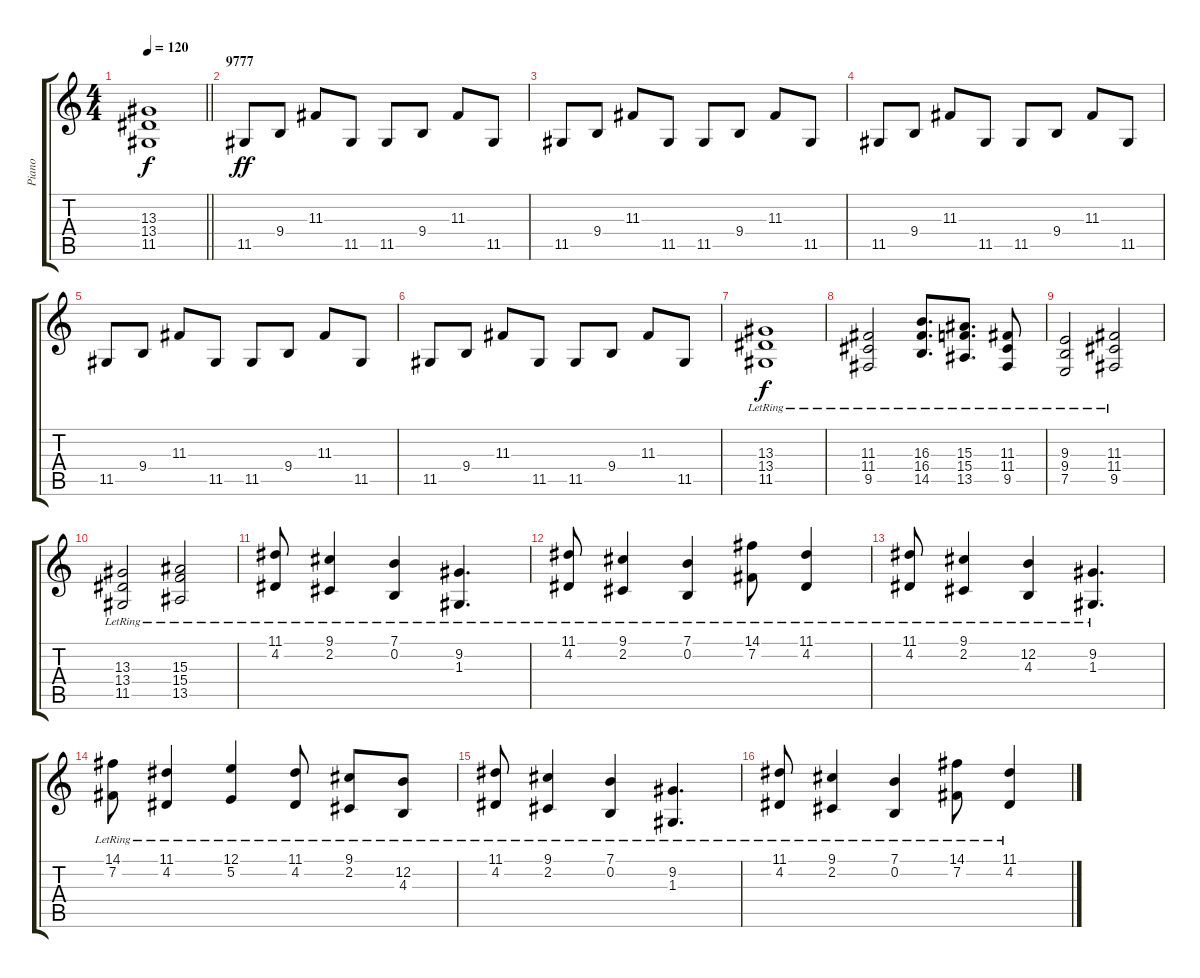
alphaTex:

\track ("Piano" "Piano") {instrument electricgrandpiano}
\staff {score tabs}
\tuning (E4 B3 G3 D3 A2 E2) {hide}
\ts (4 4)
\tempo 120
\clef g2
\barLineRight lightlight
\ks c
(13.3{t} 13.4{t} 11.5{t}).1{dy f} |
\section ("" "9777")
11.5.8{dy ff} 9.4.8 11.3.8 11.5.8 11.5.8 9.4.8 11.3.8 11.5.8 |
11.5.8 9.4.8 11.3.8 11.5.8 11.5.8 9.4.8 11.3.8 11.5.8 |
11.5.8 9.4.8 11.3.8 11.5.8 11.5.8 9.4.8 11.3.8 11.5.8 |
11.5.8 9.4.8 11.3.8 11.5.8 11.5.8 9.4.8 11.3.8 11.5.8 |
11.5.8 9.4.8 11.3.8 11.5.8 11.5.8 9.4.8 11.3.8 11.5.8 |
(13.3{lr} 13.4{lr} 11.5{lr}).1{dy f} |
(11.3{lr} 11.4{lr} 9.5{lr}).2 (16.3{lr} 16.4{lr} 14.5{lr}).8{d} (15.3{lr} 15.4{lr} 13.5{lr}).8{d} (11.3{lr} 11.4{lr} 9.5{lr}).8 |
(9.3{lr} 9.4{lr} 7.5{lr}).2 (11.3{lr} 11.4{lr} 9.5{lr}).2 |
(13.3{lr} 13.4{lr} 11.5{lr}).2 (15.3{lr} 15.4{lr} 13.5{lr}).2 |
(11.1{lr} 4.2{lr}).8 (9.1{lr} 2.2{lr}).4 (7.1{lr} 0.2{lr}).4 (9.2{lr} 1.3{lr}).4{d} |
(11.1{lr} 4.2{lr}).8 (9.1{lr} 2.2{lr}).4 (7.1{lr} 0.2{lr}).4 (14.1{lr} 7.2{lr}).8 (11.1{lr} 4.2{lr}).4 |
(11.1{lr} 4.2{lr}).8 (9.1{lr} 2.2{lr}).4 (12.2{lr} 4.3{lr}).4 (9.2{lr} 1.3{lr}).4{d} |
(14.1{lr} 7.2{lr}).8 (11.1{lr} 4.2{lr}).4 (12.1{lr} 5.2{lr}).4 (11.1{lr} 4.2{lr}).8 (9.1{lr} 2.2{lr}).8 (12.2{lr} 4.3{lr}).8 |
(11.1{lr} 4.2{lr}).8 (9.1{lr} 2.2{lr}).4 (7.1{lr} 0.2{lr}).4 (9.2{lr} 1.3{lr}).4{d} |
(11.1{lr} 4.2{lr}).8 (9.1{lr} 2.2{lr}).4 (7.1{lr} 0.2{lr}).4 (14.1{lr} 7.2{lr}).8 (11.1{lr} 4.2{lr}).4
